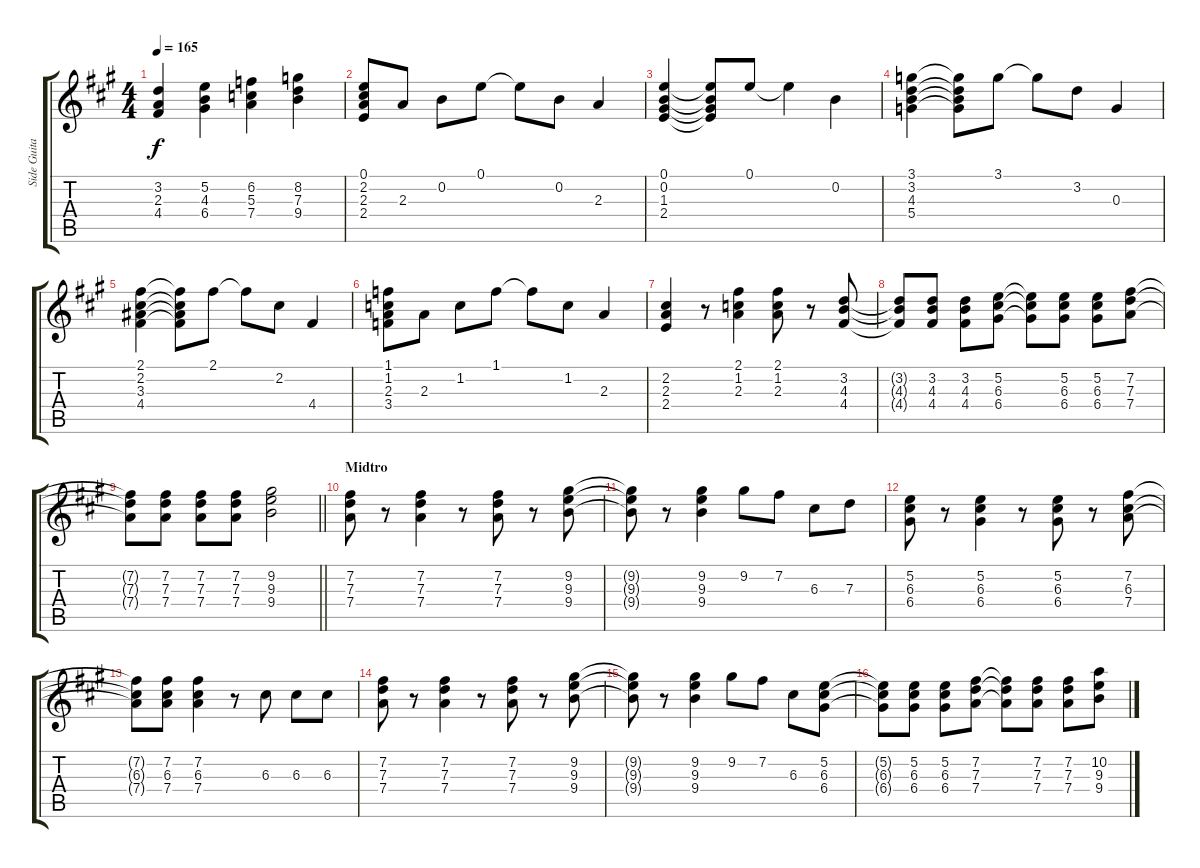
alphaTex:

\track ("Side Guitar Left" "Side Guita") {instrument distortionguitar}
\staff {score tabs}
\tuning (E4 B3 G3 D3 A2 E2) {hide}
\ts (4 4)
\tempo 165
\clef g2
\ks a
(3.2 2.3 4.4).4{dy f} (5.2 4.3 6.4).4 (6.2 5.3 7.4).4 (8.2 7.3 9.4).4 |
(0.1 2.2 2.3 2.4).8 2.3.8 0.2.8 0.1.8 0.1{t}.8 0.2.8 2.3.4 |
(0.1 0.2 1.3 2.4).4 (0.1{t} 0.2{t} 1.3{t} 2.4{t}).8 0.1.8 0.1{t}.4 0.2.4 |
(3.1 3.2 4.3 5.4).4 (3.1{t} 3.2{t} 4.3{t} 5.4{t}).8 3.1.8 3.1{t}.8 3.2.8 0.3.4 |
(2.1 2.2 3.3 4.4).4 (2.1{t} 2.2{t} 3.3{t} 4.4{t}).8 2.1.8 2.1{t}.8 2.2.8 4.4.4 |
(1.1 1.2 2.3 3.4).8 2.3.8 1.2.8 1.1.8 1.1{t}.8 1.2.8 2.3.4 |
(2.2 2.3 2.4).4 r.8 (2.1 1.2 2.3).4 (2.1 1.2 2.3).8 r.8 (3.2 4.3 4.4).8 |
(3.2{t} 4.3{t} 4.4{t}).8 (3.2 4.3 4.4).8 (3.2 4.3 4.4).8 (5.2 6.3 6.4).8 (5.2{t} 6.3{t} 6.4{t}).8 (5.2 6.3 6.4).8 (5.2 6.3 6.4).8 (7.2 7.3 7.4).8 |
\barLineRight lightlight
(7.2{t} 7.3{t} 7.4{t}).8 (7.2 7.3 7.4).8 (7.2 7.3 7.4).8 (7.2 7.3 7.4).8 (9.2 9.3 9.4).2 |
\section ("" "Midtro")
(7.2 7.3 7.4).8 r.8 (7.2 7.3 7.4).4 r.8 (7.2 7.3 7.4).8 r.8 (9.2 9.3 9.4).8 |
(9.2{t} 9.3{t} 9.4{t}).8 r.8 (9.2 9.3 9.4).4 9.2.8 7.2.8 6.3.8 7.3.8 |
(5.2 6.3 6.4).8 r.8 (5.2 6.3 6.4).4 r.8 (5.2 6.3 6.4).8 r.8 (7.2 6.3 7.4).8 |
(7.2{t} 6.3{t} 7.4{t}).8 (7.2 6.3 7.4).8 (7.2 6.3 7.4).4 r.8 6.3.8 6.3.8 6.3.8 |
(7.2 7.3 7.4).8 r.8 (7.2 7.3 7.4).4 r.8 (7.2 7.3 7.4).8 r.8 (9.2 9.3 9.4).8 |
(9.2{t} 9.3{t} 9.4{t}).8 r.8 (9.2 9.3 9.4).4 9.2.8 7.2.8 6.3.8 (5.2 6.3 6.4).8 |
(5.2{t} 6.3{t} 6.4{t}).8 (5.2 6.3 6.4).8 (5.2 6.3 6.4).8 (7.2 7.3 7.4).8 (7.2{t} 7.3{t} 7.4{t}).8 (7.2 7.3 7.4).8 (7.2 7.3 7.4).8 (10.2 9.3 9.4).8
